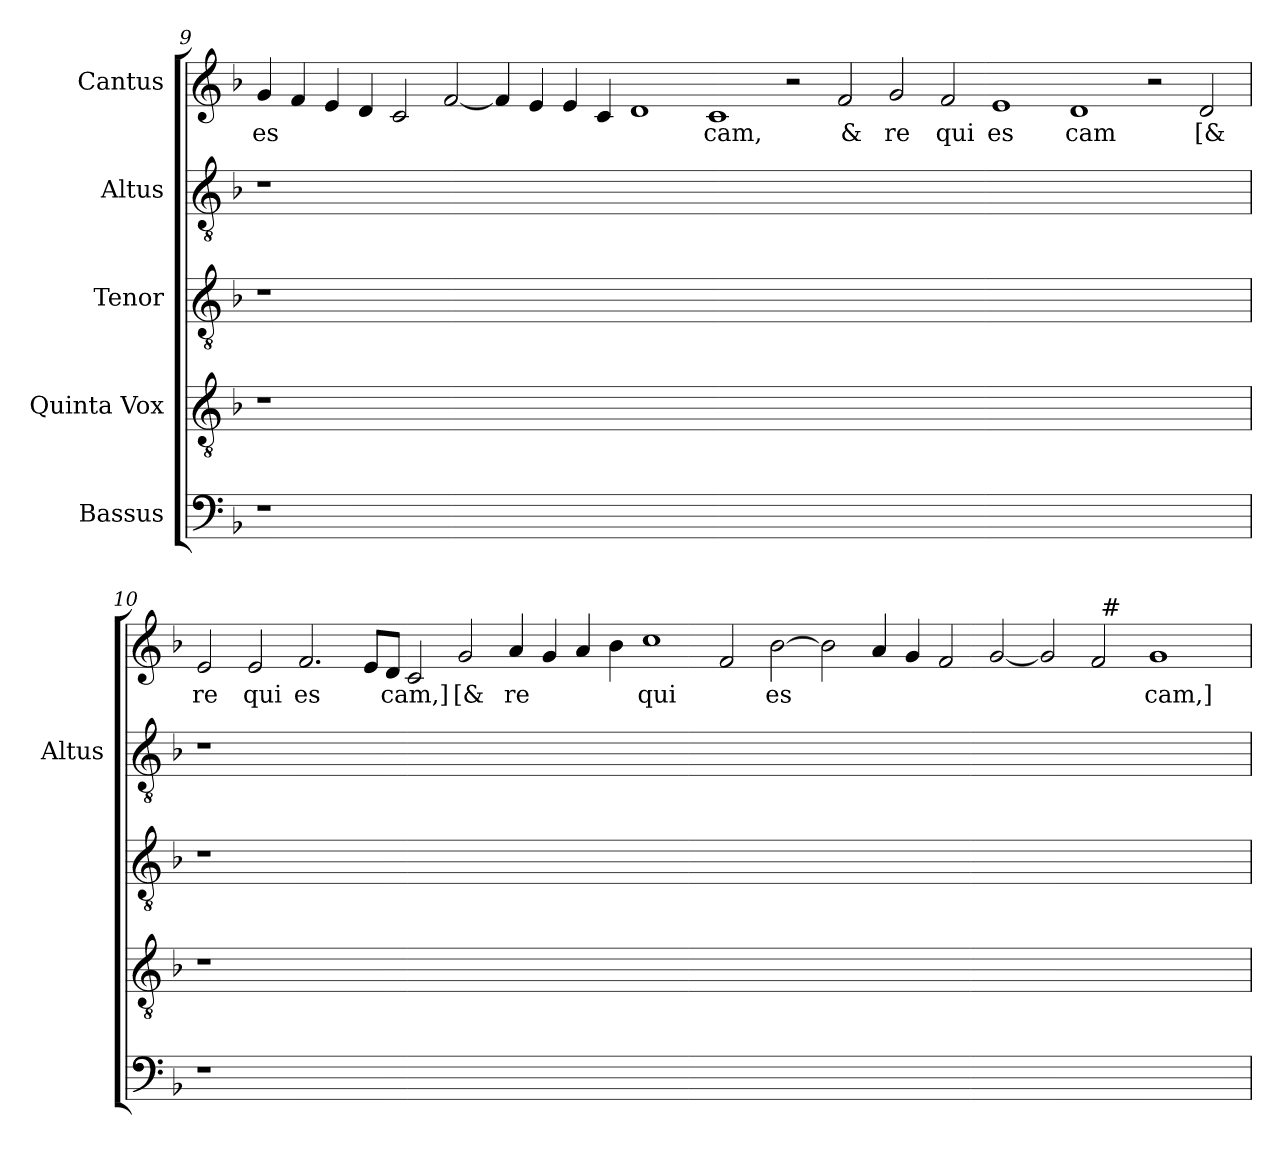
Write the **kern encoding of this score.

**kern	**kern	**kern	**kern	**kern	**text
*part5	*part4	*part3	*part2	*part1	*part1
*staff5	*staff4	*staff3	*staff2	*staff1	*staff1
*I"Bassus	*I"Quinta Vox	*I"Tenor	*I"Altus	*I"Cantus	*
*	*	*	*I'Altus	*	*
!!LO:LB:g=z
*clefF4	*clefGv2	*clefGv2	*clefGv2	*clefG2	*
*k[b-]	*k[b-]	*k[b-]	*k[b-]	*k[b-]	*
*F:	*F:	*F:	*F:	*F:	*
=9	=9	=9	=9	=9	=9
!	!	!	!	!	!LO:LY:b
1r	1r	1r	1r	4g/	es
.	.	.	.	4f/	.
.	.	.	.	4e/	.
.	.	.	.	4d/	.
000ryy	000ryy	000ryy	000ryy	2c/	.
.	.	.	.	[<2f/	.
.	.	.	.	4f/]	.
.	.	.	.	4e/	.
.	.	.	.	4e/	.
.	.	.	.	4c/	.
.	.	.	.	1d	.
!	!	!	!	!	!LO:LY:b
.	.	.	.	1c	cam,
.	.	.	.	2r	.
!	!	!	!	!	!LO:LY:b
.	.	.	.	2f/	&
!	!	!	!	!	!LO:LY:b
.	.	.	.	2g/	re
!	!	!	!	!	!LO:LY:b
.	.	.	.	2f/	qui
!	!	!	!	!	!LO:LY:b
.	.	.	.	1e	es
!	!	!	!	!	!LO:LY:b
.	.	.	.	1d	cam
1ryy	1ryy	1ryy	1ryy	2r	.
!	!	!	!	!	!LO:LY:b
.	.	.	.	2d/	[&
!!LO:LB:g=z
=10	=10	=10	=10	=10	=10
!	!	!	!	!	!LO:LY:b
*	*	*	*	*^	*
1r	1r	1r	1r	2e/	1ryy	re
!	!	!	!	!	!	!LO:LY:b
.	.	.	.	2e/	.	qui
!	!	!	!	!	!	!LO:LY:b
000ryy	000ryy	000ryy	000ryy	2.f/	1ryy	es
.	.	.	.	8e/L	.	.
!	!	!	!	!	!	!LO:LY:b
.	.	.	.	8d/J	.	cam,]
.	.	.	.	2c/	1ryy	.
!	!	!	!	!	!	!LO:LY:b
.	.	.	.	2g/	.	[&
!	!	!	!	!	!	!LO:LY:b
.	.	.	.	4a/	1ryy	re
.	.	.	.	4g/	.	.
.	.	.	.	4a/	.	.
.	.	.	.	4b-\	.	.
!	!	!	!	!	!	!LO:LY:b
.	.	.	.	1cc	1ryy	qui
.	.	.	.	2f/	1ryy	.
!	!	!	!	!	!	!LO:LY:b
.	.	.	.	[>2b-\	.	es
.	.	.	.	2b-\]	1ryy	.
.	.	.	.	4a/	.	.
.	.	.	.	4g/	.	.
.	.	.	.	2f/	1ryy	.
.	.	.	.	[<2g/	.	.
.	.	.	.	2g/]	2ryy	.
.	.	.	.	2f/	32ryy	.
!	!	!	!	!	!LO:TX:a:t=#	!
.	.	.	.	.	1ryy	.
!	!	!	!	!	!	!LO:LY:b
1ryy	1ryy	1ryy	1ryy	1g	.	cam,]
.	.	.	.	.	4...ryy	.
*	*	*	*	*v	*v	*
=	=	=	=	=	=
*-	*-	*-	*-	*-	*-
